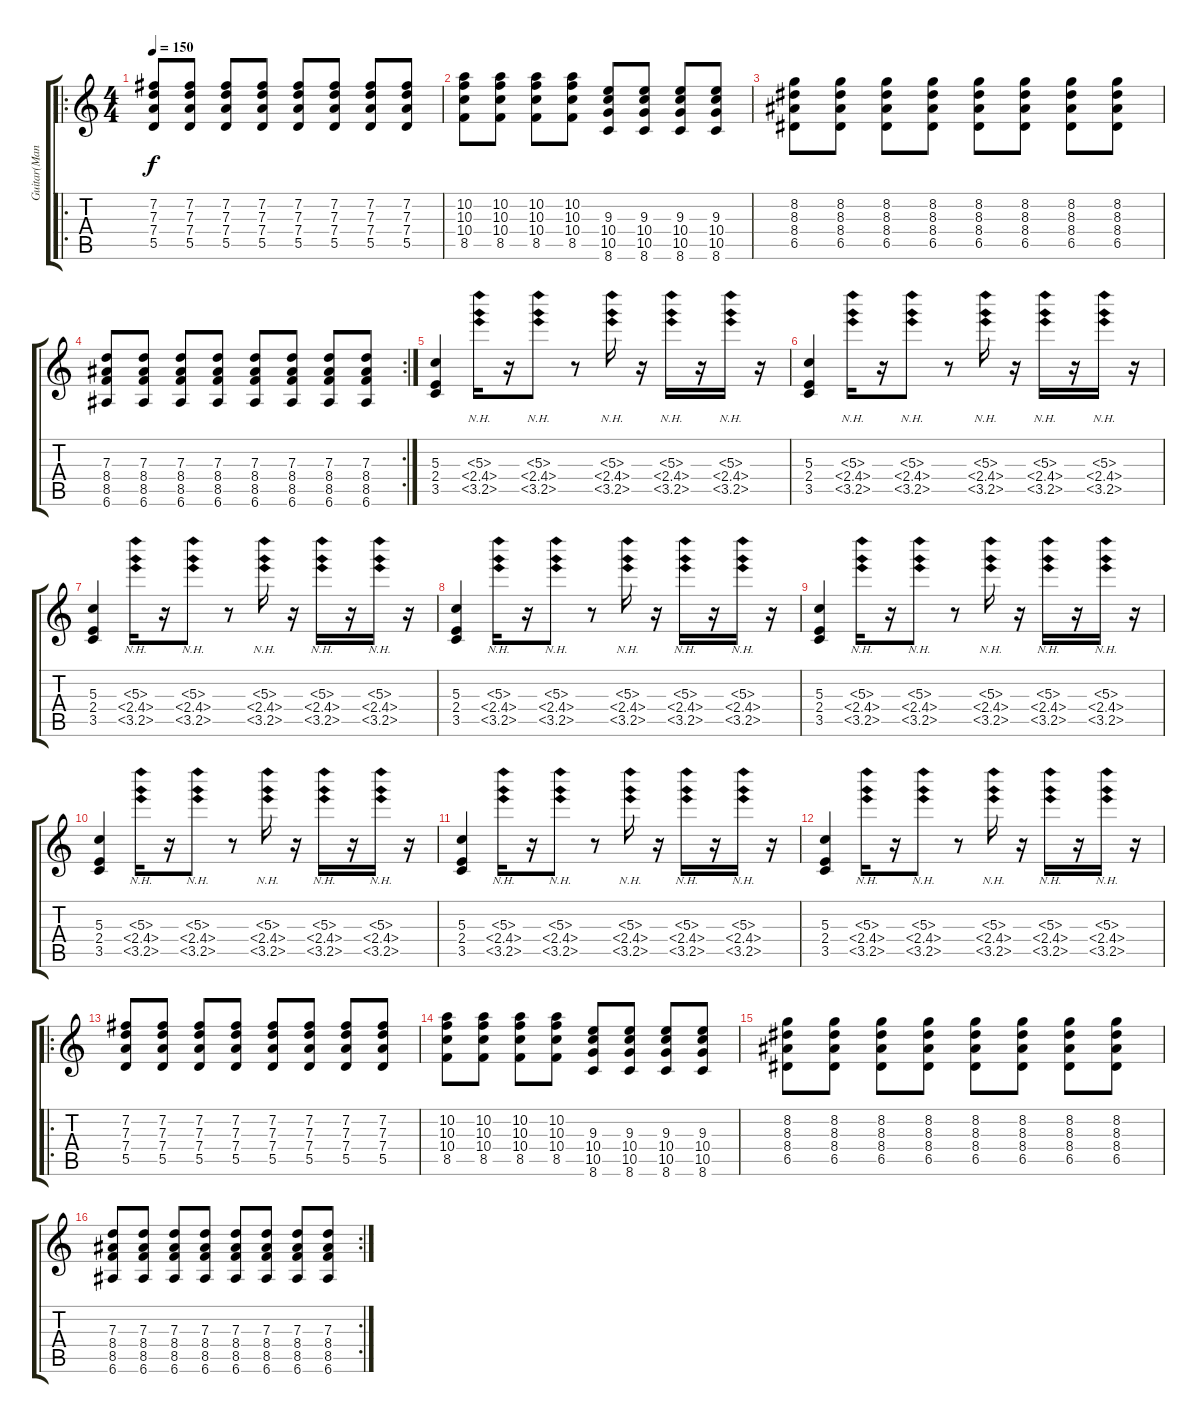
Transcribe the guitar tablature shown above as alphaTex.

\track ("Guitar(Many tracks made into 1)" "Guitar(Man") {instrument distortionguitar}
\staff {score tabs}
\tuning (E4 B3 G3 D3 A2 E2) {hide}
\ro
\ts (4 4)
\tempo 150
\clef g2
\ks c
(7.2 7.3 7.4 5.5).8{dy f} (7.2 7.3 7.4 5.5).8 (7.2 7.3 7.4 5.5).8 (7.2 7.3 7.4 5.5).8 (7.2 7.3 7.4 5.5).8 (7.2 7.3 7.4 5.5).8 (7.2 7.3 7.4 5.5).8 (7.2 7.3 7.4 5.5).8 |
(10.2 10.3 10.4 8.5).8 (10.2 10.3 10.4 8.5).8 (10.2 10.3 10.4 8.5).8 (10.2 10.3 10.4 8.5).8 (9.3 10.4 10.5 8.6).8 (9.3 10.4 10.5 8.6).8 (9.3 10.4 10.5 8.6).8 (9.3 10.4 10.5 8.6).8 |
(8.2 8.3 8.4 6.5).8 (8.2 8.3 8.4 6.5).8 (8.2 8.3 8.4 6.5).8 (8.2 8.3 8.4 6.5).8 (8.2 8.3 8.4 6.5).8 (8.2 8.3 8.4 6.5).8 (8.2 8.3 8.4 6.5).8 (8.2 8.3 8.4 6.5).8 |
\rc 2
(7.3 8.4 8.5 6.6).8 (7.3 8.4 8.5 6.6).8 (7.3 8.4 8.5 6.6).8 (7.3 8.4 8.5 6.6).8 (7.3 8.4 8.5 6.6).8 (7.3 8.4 8.5 6.6).8 (7.3 8.4 8.5 6.6).8 (7.3 8.4 8.5 6.6).8 |
(5.3 2.4 3.5).4 (5.3{nh} 2.4{nh} 3.5{nh}).16 r.16 (5.3{nh} 2.4{nh} 3.5{nh}).8 r.8 (5.3{nh} 2.4{nh} 3.5{nh}).16 r.16 (5.3{nh} 2.4{nh} 3.5{nh}).16 r.16 (5.3{nh} 2.4{nh} 3.5{nh}).16 r.16 |
(5.3 2.4 3.5).4 (5.3{nh} 2.4{nh} 3.5{nh}).16 r.16 (5.3{nh} 2.4{nh} 3.5{nh}).8 r.8 (5.3{nh} 2.4{nh} 3.5{nh}).16 r.16 (5.3{nh} 2.4{nh} 3.5{nh}).16 r.16 (5.3{nh} 2.4{nh} 3.5{nh}).16 r.16 |
(5.3 2.4 3.5).4 (5.3{nh} 2.4{nh} 3.5{nh}).16 r.16 (5.3{nh} 2.4{nh} 3.5{nh}).8 r.8 (5.3{nh} 2.4{nh} 3.5{nh}).16 r.16 (5.3{nh} 2.4{nh} 3.5{nh}).16 r.16 (5.3{nh} 2.4{nh} 3.5{nh}).16 r.16 |
(5.3 2.4 3.5).4 (5.3{nh} 2.4{nh} 3.5{nh}).16 r.16 (5.3{nh} 2.4{nh} 3.5{nh}).8 r.8 (5.3{nh} 2.4{nh} 3.5{nh}).16 r.16 (5.3{nh} 2.4{nh} 3.5{nh}).16 r.16 (5.3{nh} 2.4{nh} 3.5{nh}).16 r.16 |
(5.3 2.4 3.5).4 (5.3{nh} 2.4{nh} 3.5{nh}).16 r.16 (5.3{nh} 2.4{nh} 3.5{nh}).8 r.8 (5.3{nh} 2.4{nh} 3.5{nh}).16 r.16 (5.3{nh} 2.4{nh} 3.5{nh}).16 r.16 (5.3{nh} 2.4{nh} 3.5{nh}).16 r.16 |
(5.3 2.4 3.5).4 (5.3{nh} 2.4{nh} 3.5{nh}).16 r.16 (5.3{nh} 2.4{nh} 3.5{nh}).8 r.8 (5.3{nh} 2.4{nh} 3.5{nh}).16 r.16 (5.3{nh} 2.4{nh} 3.5{nh}).16 r.16 (5.3{nh} 2.4{nh} 3.5{nh}).16 r.16 |
(5.3 2.4 3.5).4 (5.3{nh} 2.4{nh} 3.5{nh}).16 r.16 (5.3{nh} 2.4{nh} 3.5{nh}).8 r.8 (5.3{nh} 2.4{nh} 3.5{nh}).16 r.16 (5.3{nh} 2.4{nh} 3.5{nh}).16 r.16 (5.3{nh} 2.4{nh} 3.5{nh}).16 r.16 |
(5.3 2.4 3.5).4 (5.3{nh} 2.4{nh} 3.5{nh}).16 r.16 (5.3{nh} 2.4{nh} 3.5{nh}).8 r.8 (5.3{nh} 2.4{nh} 3.5{nh}).16 r.16 (5.3{nh} 2.4{nh} 3.5{nh}).16 r.16 (5.3{nh} 2.4{nh} 3.5{nh}).16 r.16 |
\ro
(7.2 7.3 7.4 5.5).8 (7.2 7.3 7.4 5.5).8 (7.2 7.3 7.4 5.5).8 (7.2 7.3 7.4 5.5).8 (7.2 7.3 7.4 5.5).8 (7.2 7.3 7.4 5.5).8 (7.2 7.3 7.4 5.5).8 (7.2 7.3 7.4 5.5).8 |
(10.2 10.3 10.4 8.5).8 (10.2 10.3 10.4 8.5).8 (10.2 10.3 10.4 8.5).8 (10.2 10.3 10.4 8.5).8 (9.3 10.4 10.5 8.6).8 (9.3 10.4 10.5 8.6).8 (9.3 10.4 10.5 8.6).8 (9.3 10.4 10.5 8.6).8 |
(8.2 8.3 8.4 6.5).8 (8.2 8.3 8.4 6.5).8 (8.2 8.3 8.4 6.5).8 (8.2 8.3 8.4 6.5).8 (8.2 8.3 8.4 6.5).8 (8.2 8.3 8.4 6.5).8 (8.2 8.3 8.4 6.5).8 (8.2 8.3 8.4 6.5).8 |
\rc 2
(7.3 8.4 8.5 6.6).8 (7.3 8.4 8.5 6.6).8 (7.3 8.4 8.5 6.6).8 (7.3 8.4 8.5 6.6).8 (7.3 8.4 8.5 6.6).8 (7.3 8.4 8.5 6.6).8 (7.3 8.4 8.5 6.6).8 (7.3 8.4 8.5 6.6).8
